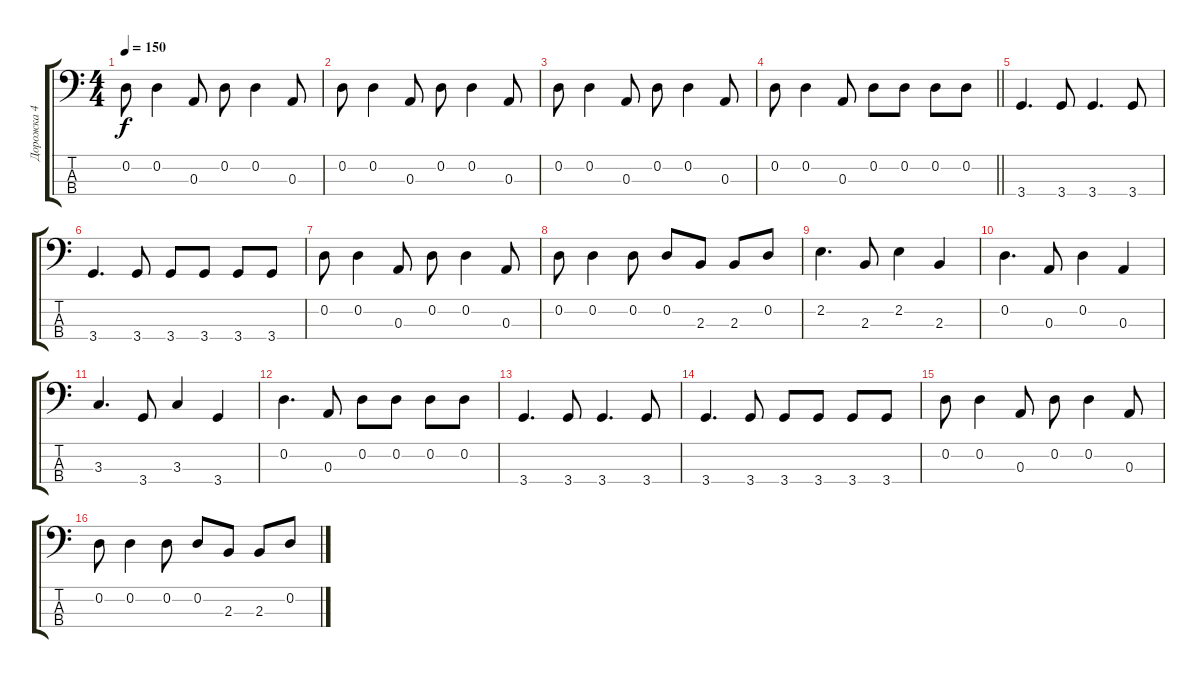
\track ("Дорожка 4" "Дорожка 4") {instrument electricbassfinger}
\staff {score tabs}
\tuning (G2 D2 A1 E1) {hide}
\ts (4 4)
\tempo 150
\clef f4
\ks c
0.2.8{dy f} 0.2.4 0.3.8 0.2.8 0.2.4 0.3.8 |
0.2.8 0.2.4 0.3.8 0.2.8 0.2.4 0.3.8 |
0.2.8 0.2.4 0.3.8 0.2.8 0.2.4 0.3.8 |
\barLineRight lightlight
0.2.8 0.2.4 0.3.8 0.2.8 0.2.8 0.2.8 0.2.8 |
3.4.4{d} 3.4.8 3.4.4{d} 3.4.8 |
3.4.4{d} 3.4.8 3.4.8 3.4.8 3.4.8 3.4.8 |
0.2.8 0.2.4 0.3.8 0.2.8 0.2.4 0.3.8 |
0.2.8 0.2.4 0.2.8 0.2.8 2.3.8 2.3.8 0.2.8 |
2.2.4{d} 2.3.8 2.2.4 2.3.4 |
0.2.4{d} 0.3.8 0.2.4 0.3.4 |
3.3.4{d} 3.4.8 3.3.4 3.4.4 |
0.2.4{d} 0.3.8 0.2.8 0.2.8 0.2.8 0.2.8 |
3.4.4{d} 3.4.8 3.4.4{d} 3.4.8 |
3.4.4{d} 3.4.8 3.4.8 3.4.8 3.4.8 3.4.8 |
0.2.8 0.2.4 0.3.8 0.2.8 0.2.4 0.3.8 |
0.2.8 0.2.4 0.2.8 0.2.8 2.3.8 2.3.8 0.2.8
